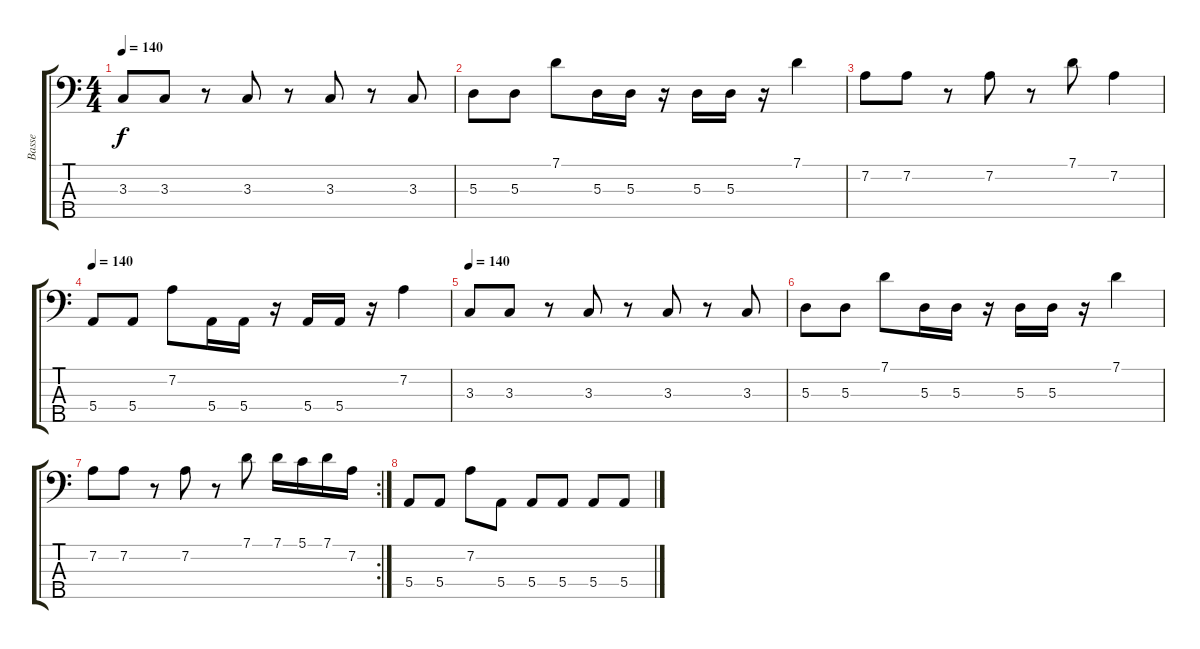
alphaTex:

\track ("Basse" "Basse") {instrument electricbasspick}
\staff {score tabs}
\tuning (G2 D2 A1 E1 B0) {hide}
\ts (4 4)
\tempo 140
\clef f4
\ks c
3.3.8{dy f} 3.3.8 r.8 3.3.8 r.8 3.3.8 r.8 3.3.8 |
5.3.8 5.3.8 7.1.8 5.3.16 5.3.16 r.16 5.3.16 5.3.16 r.16 7.1.4 |
7.2.8 7.2.8 r.8 7.2.8 r.8 7.1.8 7.2.4 |
\tempo 140
5.4.8 5.4.8 7.2.8 5.4.16 5.4.16 r.16 5.4.16 5.4.16 r.16 7.2.4 |
\tempo 140
3.3.8 3.3.8 r.8 3.3.8 r.8 3.3.8 r.8 3.3.8 |
5.3.8 5.3.8 7.1.8 5.3.16 5.3.16 r.16 5.3.16 5.3.16 r.16 7.1.4 |
\rc 2
7.2.8 7.2.8 r.8 7.2.8 r.8 7.1.8 7.1.16 5.1.16 7.1.16 7.2.16 |
5.4.8{volume 16} 5.4.8 7.2.8 5.4.8 5.4.8 5.4.8 5.4.8 5.4.8
